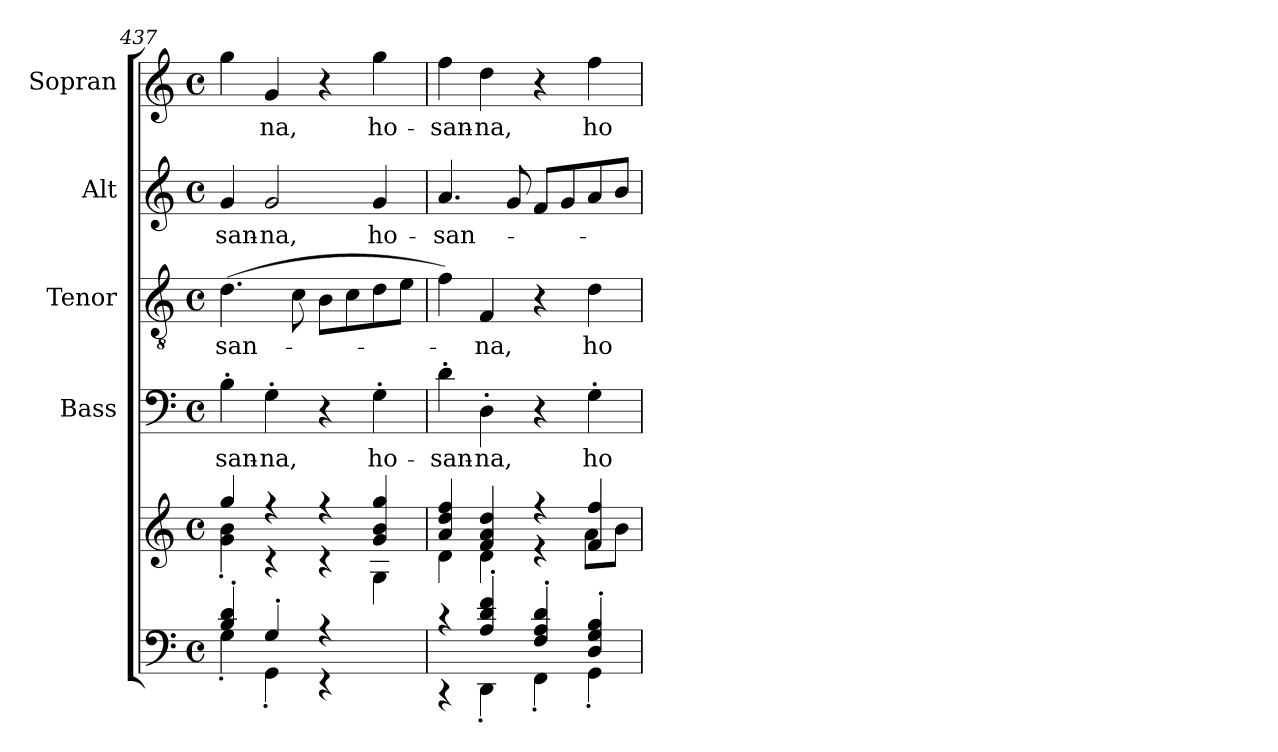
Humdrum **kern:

**kern	**kern	**kern	**text	**kern	**text	**kern	**text	**kern	**text
*part5	*part5	*part4	*part4	*part3	*part3	*part2	*part2	*part1	*part1
*staff6	*staff5	*staff4	*staff4	*staff3	*staff3	*staff2	*staff2	*staff1	*staff1
*	*	*I"Bass	*	*I"Tenor	*	*I"Alt	*	*I"Sopran	*
*	*	*I'B.	*	*I'T.	*	*I'A.	*	*I'S.	*
*clefF4	*clefG2	*clefF4	*	*clefGv2	*	*clefG2	*	*clefG2	*
*k[]	*k[]	*k[]	*	*k[]	*	*k[]	*	*k[]	*
*C:	*C:	*C:	*	*C:	*	*C:	*	*C:	*
*M4/4	*M4/4	*M4/4	*	*M4/4	*	*M4/4	*	*M4/4	*
*met(c)	*met(c)	*met(c)	*	*met(c)	*	*met(c)	*	*met(c)	*
=437	=437	=437	=437	=437	=437	=437	=437	=437	=437
*^	*^	*	*	*	*	*	*	*	*
!	!	!	!	!	!LO:LY:b	!	!LO:LY:b	!	!LO:LY:b	!	!
4B/'> 4d/'>	4G'<\	4gg/	4g\'< 4b\'<	4B'>\	-san-	(>4.d\	-san-	4g/	-san-	4gg\	.
!	!	!	!	!	!LO:LY:b	!	!	!	!LO:LY:b	!	!LO:LY:b
4G'>/	4GG'<\	4r	4r	4G'>\	-na,	.	.	2g/	-na,	4g/	-na,
.	.	.	.	.	.	8c\	.	.	.	.	.
4r	4r	4r	4r	4r	.	8B\L	.	.	.	4r	.
.	.	.	.	.	.	8c\	.	.	.	.	.
!	!	!	!	!	!LO:LY:b	!	!	!	!LO:LY:b	!	!LO:LY:b
4ryy	4ryy	4g/ 4b/ 4gg/	4G\	4G'>\	ho-	8d\	.	4g/	ho-	4gg\	ho-
.	.	.	.	.	.	8e\J	.	.	.	.	.
=438	=438	=438	=438	=438	=438	=438	=438	=438	=438	=438	=438
!	!	!	!	!	!LO:LY:b	!	!	!	!LO:LY:b	!	!LO:LY:b
4r	4r	4a/ 4dd/ 4ff/	4d\	4d'>\	-san-	4f\)	.	4.a/	-san-	4ff\	-san-
!	!	!	!	!	!LO:LY:b	!	!LO:LY:b	!	!	!	!LO:LY:b
4A/'> 4d/'> 4f/'>	4DD'<\	4f/ 4a/ 4dd/	4d\	4D'>\	-na,	4F/	-na,	.	.	4dd\	-na,
.	.	.	.	.	.	.	.	8g/	.	.	.
4F/'> 4A/'> 4d/'>	4FF'<\	4r	4r	4r	.	4r	.	8f/L	.	4r	.
.	.	.	.	.	.	.	.	8g/	.	.	.
!	!	!	!	!	!LO:LY:b	!	!LO:LY:b	!	!	!	!LO:LY:b
4D/'> 4G/'> 4B/'>	4GG'<\	4f/ 4ff/	8a\L	4G'>\	ho-	4d\	ho-	8a/	.	4ff\	ho-
.	.	.	8b\J	.	.	.	.	8b/J	.	.	.
*v	*v	*	*	*	*	*	*	*	*	*	*
*	*v	*v	*	*	*	*	*	*	*	*
=	=	=	=	=	=	=	=	=	=
*-	*-	*-	*-	*-	*-	*-	*-	*-	*-
